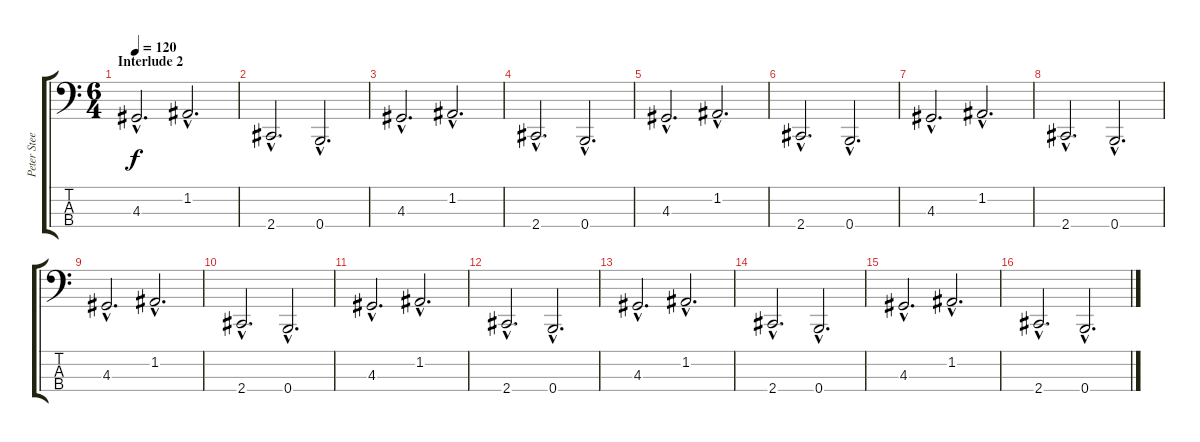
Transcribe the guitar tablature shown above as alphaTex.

\track ("Peter Steele - Bass" "Peter Stee") {instrument fretlessbass}
\staff {score tabs}
\tuning (D2 A1 E1 B0) {hide}
\ts (6 4)
\section ("" "Interlude 2")
\tempo 120
\clef f4
\ks c
4.3{hac}.2{d dy f volume 16 balance 8 instrument fretlessbass} 1.2{hac}.2{d} |
2.4{hac}.2{d} 0.4{hac}.2{d} |
4.3{hac}.2{d} 1.2{hac}.2{d} |
2.4{hac}.2{d} 0.4{hac}.2{d} |
4.3{hac}.2{d} 1.2{hac}.2{d} |
2.4{hac}.2{d} 0.4{hac}.2{d} |
4.3{hac}.2{d} 1.2{hac}.2{d} |
2.4{hac}.2{d} 0.4{hac}.2{d} |
4.3{hac}.2{d} 1.2{hac}.2{d} |
2.4{hac}.2{d} 0.4{hac}.2{d} |
4.3{hac}.2{d} 1.2{hac}.2{d} |
2.4{hac}.2{d} 0.4{hac}.2{d} |
4.3{hac}.2{d} 1.2{hac}.2{d} |
2.4{hac}.2{d} 0.4{hac}.2{d} |
4.3{hac}.2{d} 1.2{hac}.2{d} |
2.4{hac}.2{d} 0.4{hac}.2{d}
